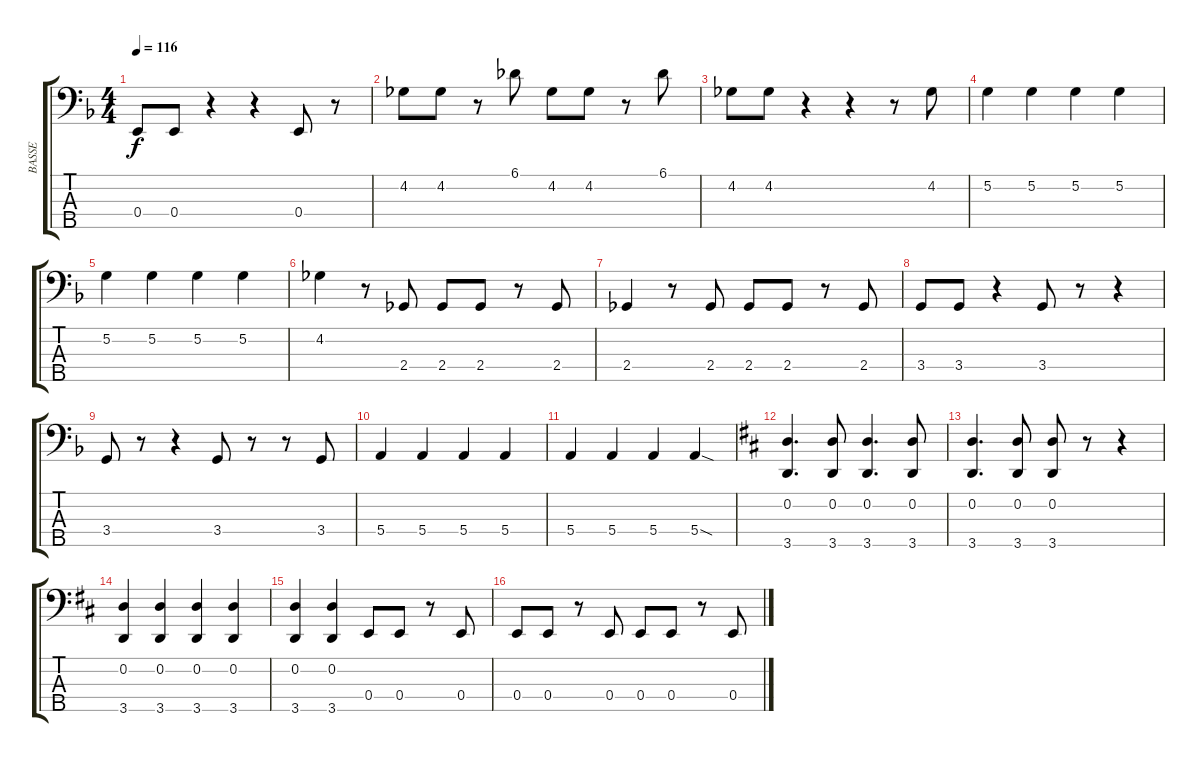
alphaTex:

\track ("BASSE" "BASSE") {instrument electricbassfinger}
\staff {score tabs}
\tuning (G2 D2 A1 E1 B0) {hide}
\ts (4 4)
\tempo 116
\clef f4
\ks f
0.4.8{dy f} 0.4.8 r.4 r.4 0.4.8 r.8 |
4.2.8 4.2.8 r.8 6.1.8 4.2.8 4.2.8 r.8 6.1.8 |
4.2.8 4.2.8 r.4 r.4 r.8 4.2.8 |
5.2.4 5.2.4 5.2.4 5.2.4 |
5.2.4 5.2.4 5.2.4 5.2.4 |
4.2.4 r.8 2.4.8 2.4.8 2.4.8 r.8 2.4.8 |
2.4.4 r.8 2.4.8 2.4.8 2.4.8 r.8 2.4.8 |
3.4.8 3.4.8 r.4 3.4.8 r.8 r.4 |
3.4.8 r.8 r.4 3.4.8 r.8 r.8 3.4.8 |
5.4.4 5.4.4 5.4.4 5.4.4 |
5.4.4 5.4.4 5.4.4 5.4{sod}.4 |
\ks d
(0.2 3.5).4{d} (0.2 3.5).8 (0.2 3.5).4{d} (0.2 3.5).8 |
(0.2 3.5).4{d} (0.2 3.5).8 (0.2 3.5).8 r.8 r.4 |
(0.2 3.5).4 (0.2 3.5).4 (0.2 3.5).4 (0.2 3.5).4 |
(0.2 3.5).4 (0.2 3.5).4 0.4.8 0.4.8 r.8 0.4.8 |
0.4.8 0.4.8 r.8 0.4.8 0.4.8 0.4.8 r.8 0.4.8
